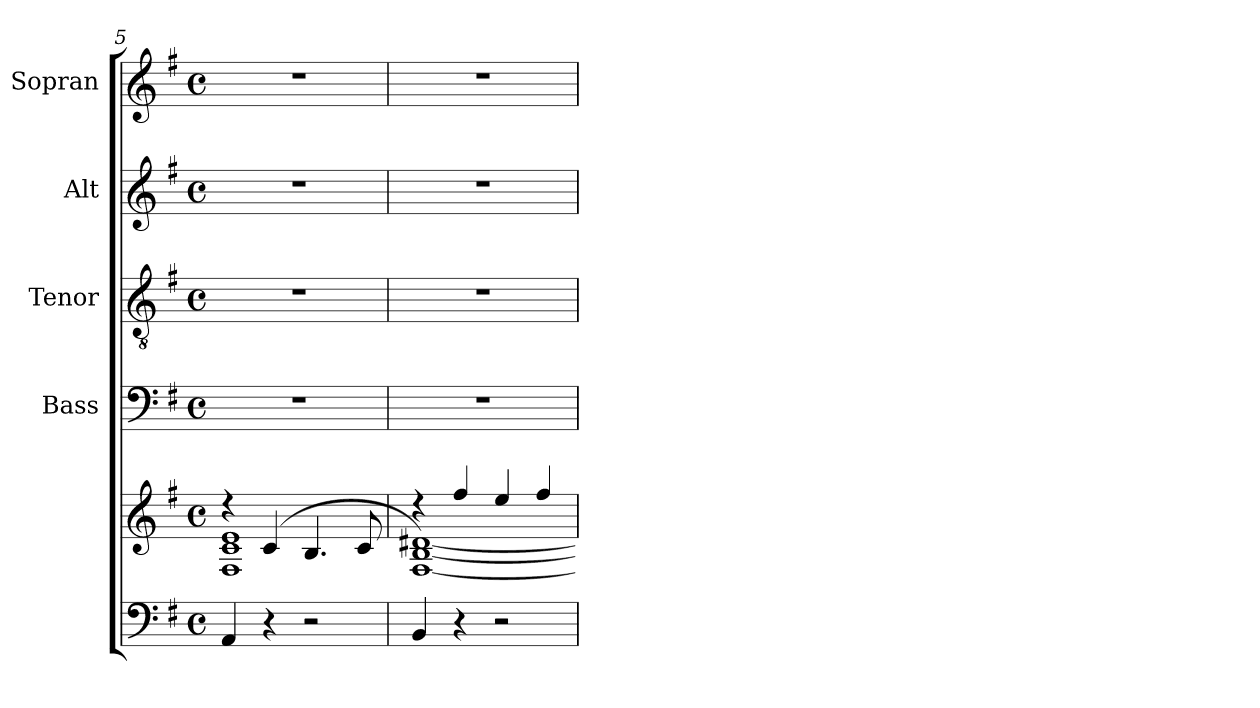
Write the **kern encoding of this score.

**kern	**kern	**kern	**kern	**kern	**kern
*part5	*part5	*part4	*part3	*part2	*part1
*staff6	*staff5	*staff4	*staff3	*staff2	*staff1
*	*	*I"Bass	*I"Tenor	*I"Alt	*I"Sopran
*	*	*I'B.	*I'T.	*I'A.	*I'S.
*clefF4	*clefG2	*clefF4	*clefGv2	*clefG2	*clefG2
*k[f#]	*k[f#]	*k[f#]	*k[f#]	*k[f#]	*k[f#]
*G:	*G:	*G:	*G:	*G:	*G:
*M4/4	*M4/4	*M4/4	*M4/4	*M4/4	*M4/4
*met(c)	*met(c)	*met(c)	*met(c)	*met(c)	*met(c)
=5	=5	=5	=5	=5	=5
*	*^	*	*	*	*
4AA/	4rcc	1F# 1c 1e	1r	1r	1r	1r
4r	(<4c/	.	.	.	.	.
2r	4.B/	.	.	.	.	.
.	8c/	.	.	.	.	.
=6	=6	=6	=6	=6	=6	=6
4BB/	4rdd	[<1F# [<1B [<1d#X)	1r	1r	1r	1r
4r	4ff#/	.	.	.	.	.
2r	4ee/	.	.	.	.	.
.	4ff#/	.	.	.	.	.
*	*v	*v	*	*	*	*
=	=	=	=	=	=
*-	*-	*-	*-	*-	*-
